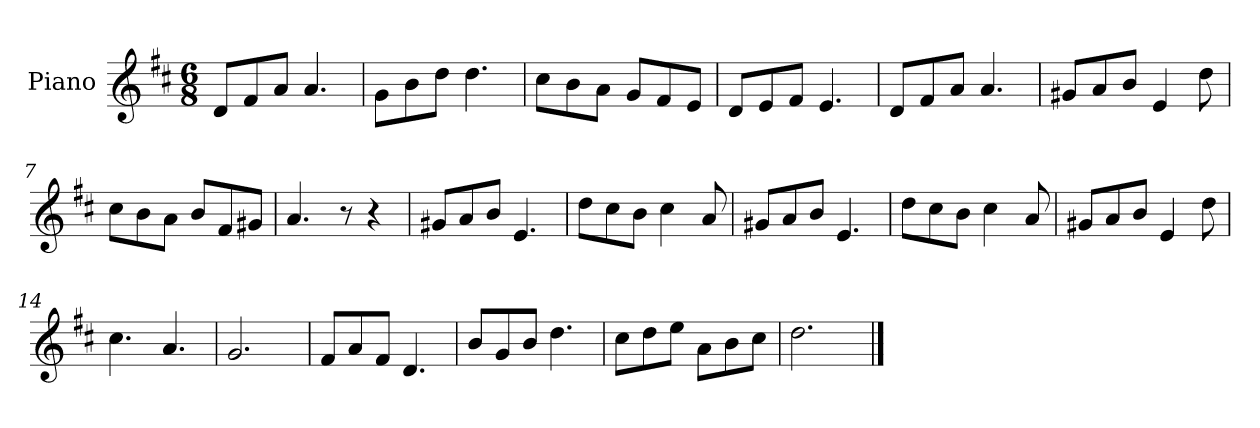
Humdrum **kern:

**kern
*part1
*staff1
*I"Piano
*I'Pno
*clefG2
*k[f#c#]
*M6/8
=1
8d/L
8f#/
8a/J
4.a/
=2
8g\L
8b\
8dd\J
4.dd\
=3
8cc#\L
8b\
8a\J
8g/L
8f#/
8e/J
=4
8d/L
8e/
8f#/J
4.e/
=5
8d/L
8f#/
8a/J
4.a/
=6
8g#X/L
8a/
8b/J
4e/
8dd\
=7
8cc#\L
8b\
8a\J
8b/L
8f#/
8g#X/J
=8
4.a/
8r
4r
=9
8g#X/L
8a/
8b/J
4.e/
=10
8dd\L
8cc#\
8b\J
4cc#\
8a/
=11
8g#X/L
8a/
8b/J
4.e/
=12
8dd\L
8cc#\
8b\J
4cc#\
8a/
=13
8g#X/L
8a/
8b/J
4e/
8dd\
=14
4.cc#\
4.a/
=15
2.g/
=16
8f#/L
8a/
8f#/J
4.d/
=17
8b/L
8g/
8b/J
4.dd\
=18
8cc#\L
8dd\
8ee\J
8a\L
8b\
8cc#\J
=19
2.dd\
==
*-
